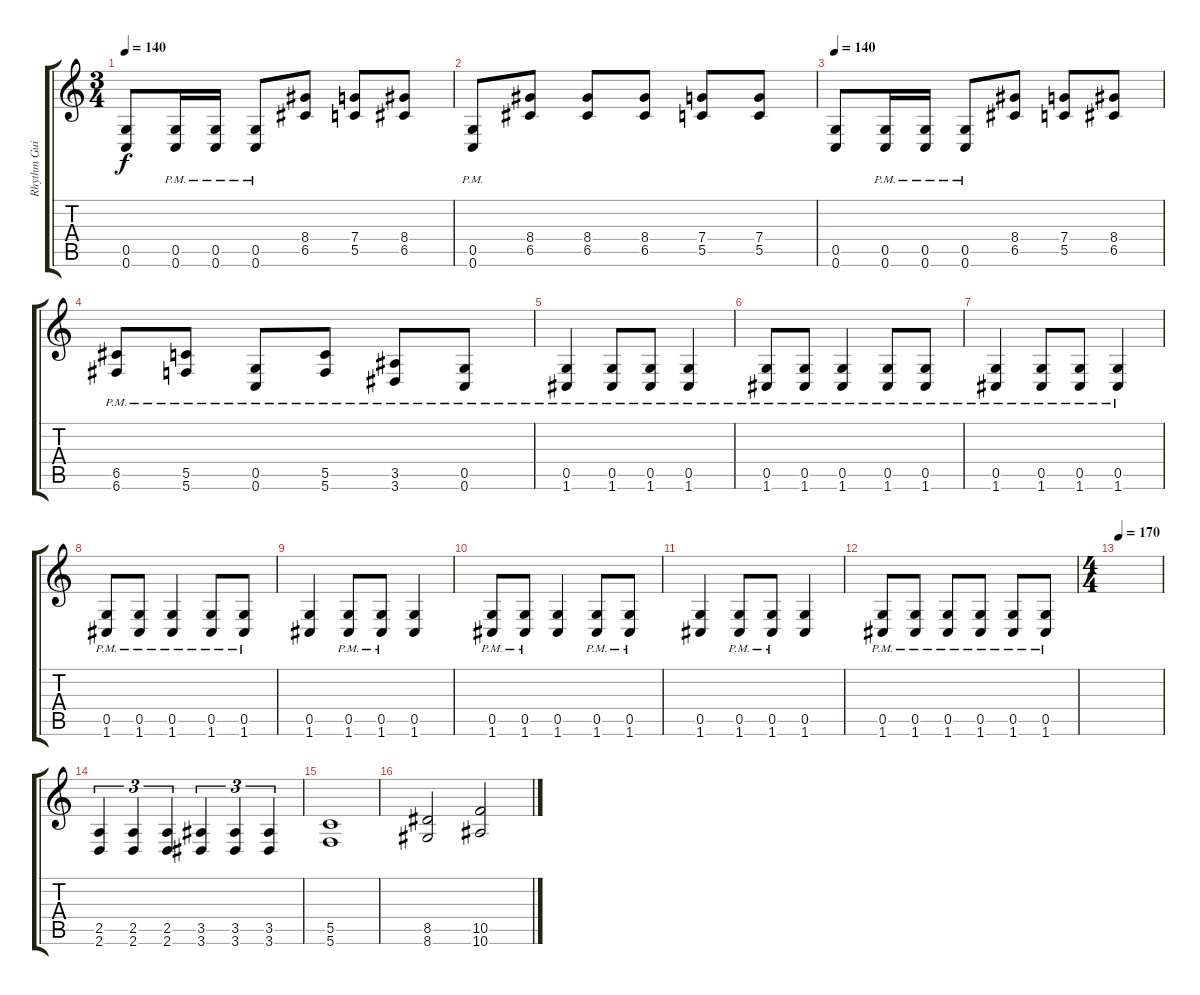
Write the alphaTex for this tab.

\track ("Rhythm Guitar" "Rhythm Gui") {instrument distortionguitar}
\staff {score tabs}
\tuning (D4 A3 F3 C3 G2 C2) {hide}
\ts (3 4)
\tempo 140
\clef g2
\ks c
(0.5 0.6).8{dy f} (0.5{pm} 0.6{pm}).16 (0.5{pm} 0.6{pm}).16 (0.5{pm} 0.6{pm}).8 (8.4 6.5).8 (7.4 5.5).8 (8.4 6.5).8 |
(0.5{pm} 0.6{pm}).8 (8.4 6.5).8 (8.4 6.5).8 (8.4 6.5).8 (7.4 5.5).8 (7.4 5.5).8 |
\tempo 140
(0.5 0.6).8 (0.5{pm} 0.6{pm}).16 (0.5{pm} 0.6{pm}).16 (0.5{pm} 0.6{pm}).8 (8.4 6.5).8 (7.4 5.5).8 (8.4 6.5).8 |
(6.5{pm} 6.6{pm}).8 (5.5{pm} 5.6{pm}).8 (0.5{pm} 0.6{pm}).8 (5.5{pm} 5.6{pm}).8 (3.5{pm} 3.6{pm}).8 (0.5{pm} 0.6{pm}).8 |
(0.5{pm} 1.6{pm}).4 (0.5{pm} 1.6{pm}).8 (0.5{pm} 1.6{pm}).8 (0.5{pm} 1.6{pm}).4 |
(0.5{pm} 1.6{pm}).8 (0.5{pm} 1.6{pm}).8 (0.5{pm} 1.6{pm}).4 (0.5{pm} 1.6{pm}).8 (0.5{pm} 1.6{pm}).8 |
(0.5{pm} 1.6{pm}).4 (0.5{pm} 1.6{pm}).8 (0.5{pm} 1.6{pm}).8 (0.5{pm} 1.6{pm}).4 |
(0.5{pm} 1.6{pm}).8 (0.5{pm} 1.6{pm}).8 (0.5{pm} 1.6{pm}).4 (0.5{pm} 1.6{pm}).8 (0.5{pm} 1.6{pm}).8 |
(0.5 1.6).4 (0.5{pm} 1.6{pm}).8 (0.5{pm} 1.6{pm}).8 (0.5 1.6).4 |
(0.5{pm} 1.6{pm}).8 (0.5{pm} 1.6{pm}).8 (0.5 1.6).4 (0.5{pm} 1.6{pm}).8 (0.5{pm} 1.6{pm}).8 |
(0.5 1.6).4 (0.5{pm} 1.6{pm}).8 (0.5{pm} 1.6{pm}).8 (0.5 1.6).4 |
(0.5{pm} 1.6{pm}).8 (0.5{pm} 1.6{pm}).8 (0.5{pm} 1.6{pm}).8 (0.5{pm} 1.6{pm}).8 (0.5{pm} 1.6{pm}).8 (0.5{pm} 1.6{pm}).8 |
\ts (4 4)
\tempo 170
|
(2.5 2.6).4{tu (3 2)} (2.5 2.6).4{tu (3 2)} (2.5 2.6).4{tu (3 2)} (3.5 3.6).4{tu (3 2)} (3.5 3.6).4{tu (3 2)} (3.5 3.6).4{tu (3 2)} |
(5.5 5.6).1 |
(8.5 8.6).2 (10.5 10.6).2
